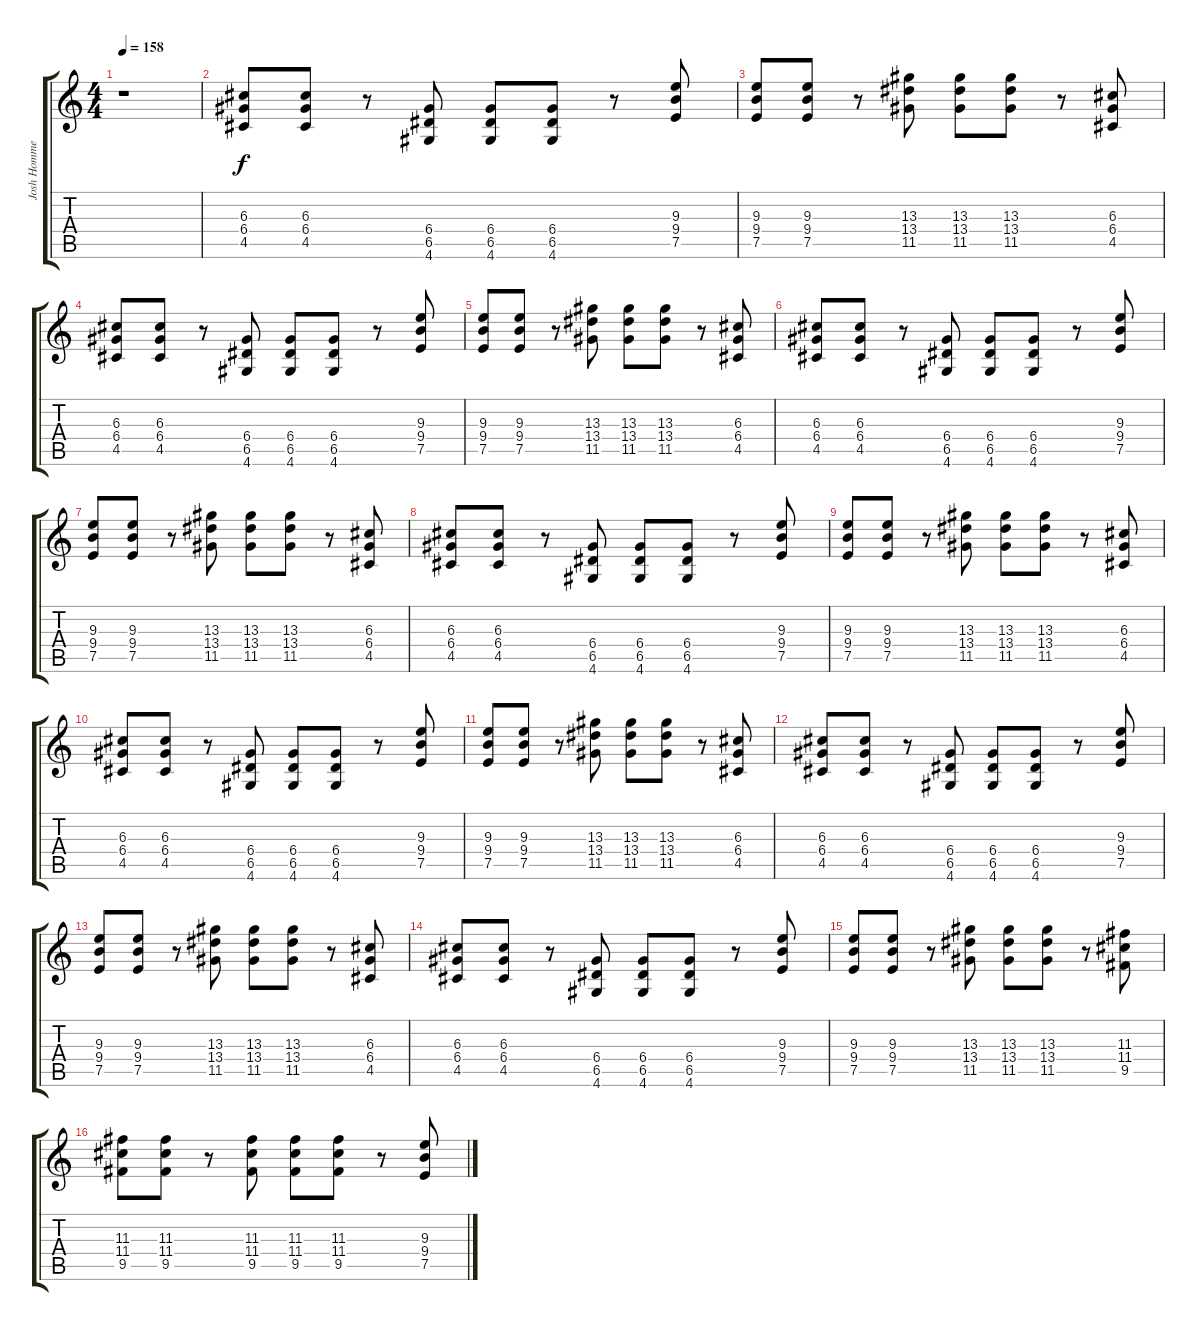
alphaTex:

\track ("Josh Homme" "Josh Homme") {instrument overdrivenguitar}
\staff {score tabs}
\tuning (E4 B3 G3 D3 A2 E2) {hide}
\ts (4 4)
\tempo 158
\clef g2
\ks c
r.1{dy f instrument overdrivenguitar} |
(6.3 6.4 4.5).8 (6.3 6.4 4.5).8 r.8 (6.4 6.5 4.6).8 (6.4 6.5 4.6).8 (6.4 6.5 4.6).8 r.8 (9.3 9.4 7.5).8 |
(9.3 9.4 7.5).8 (9.3 9.4 7.5).8 r.8 (13.3 13.4 11.5).8 (13.3 13.4 11.5).8 (13.3 13.4 11.5).8 r.8 (6.3 6.4 4.5).8 |
(6.3 6.4 4.5).8 (6.3 6.4 4.5).8 r.8 (6.4 6.5 4.6).8 (6.4 6.5 4.6).8 (6.4 6.5 4.6).8 r.8 (9.3 9.4 7.5).8 |
(9.3 9.4 7.5).8 (9.3 9.4 7.5).8 r.8 (13.3 13.4 11.5).8 (13.3 13.4 11.5).8 (13.3 13.4 11.5).8 r.8 (6.3 6.4 4.5).8 |
(6.3 6.4 4.5).8 (6.3 6.4 4.5).8 r.8 (6.4 6.5 4.6).8 (6.4 6.5 4.6).8 (6.4 6.5 4.6).8 r.8 (9.3 9.4 7.5).8 |
(9.3 9.4 7.5).8 (9.3 9.4 7.5).8 r.8 (13.3 13.4 11.5).8 (13.3 13.4 11.5).8 (13.3 13.4 11.5).8 r.8 (6.3 6.4 4.5).8 |
(6.3 6.4 4.5).8 (6.3 6.4 4.5).8 r.8 (6.4 6.5 4.6).8 (6.4 6.5 4.6).8 (6.4 6.5 4.6).8 r.8 (9.3 9.4 7.5).8 |
(9.3 9.4 7.5).8 (9.3 9.4 7.5).8 r.8 (13.3 13.4 11.5).8 (13.3 13.4 11.5).8 (13.3 13.4 11.5).8 r.8 (6.3 6.4 4.5).8 |
(6.3 6.4 4.5).8 (6.3 6.4 4.5).8 r.8 (6.4 6.5 4.6).8 (6.4 6.5 4.6).8 (6.4 6.5 4.6).8 r.8 (9.3 9.4 7.5).8 |
(9.3 9.4 7.5).8 (9.3 9.4 7.5).8 r.8 (13.3 13.4 11.5).8 (13.3 13.4 11.5).8 (13.3 13.4 11.5).8 r.8 (6.3 6.4 4.5).8 |
(6.3 6.4 4.5).8 (6.3 6.4 4.5).8 r.8 (6.4 6.5 4.6).8 (6.4 6.5 4.6).8 (6.4 6.5 4.6).8 r.8 (9.3 9.4 7.5).8 |
(9.3 9.4 7.5).8 (9.3 9.4 7.5).8 r.8 (13.3 13.4 11.5).8 (13.3 13.4 11.5).8 (13.3 13.4 11.5).8 r.8 (6.3 6.4 4.5).8 |
(6.3 6.4 4.5).8 (6.3 6.4 4.5).8 r.8 (6.4 6.5 4.6).8 (6.4 6.5 4.6).8 (6.4 6.5 4.6).8 r.8 (9.3 9.4 7.5).8 |
(9.3 9.4 7.5).8 (9.3 9.4 7.5).8 r.8 (13.3 13.4 11.5).8 (13.3 13.4 11.5).8 (13.3 13.4 11.5).8 r.8 (11.3 11.4 9.5).8 |
(11.3 11.4 9.5).8 (11.3 11.4 9.5).8 r.8 (11.3 11.4 9.5).8 (11.3 11.4 9.5).8 (11.3 11.4 9.5).8 r.8 (9.3 9.4 7.5).8
